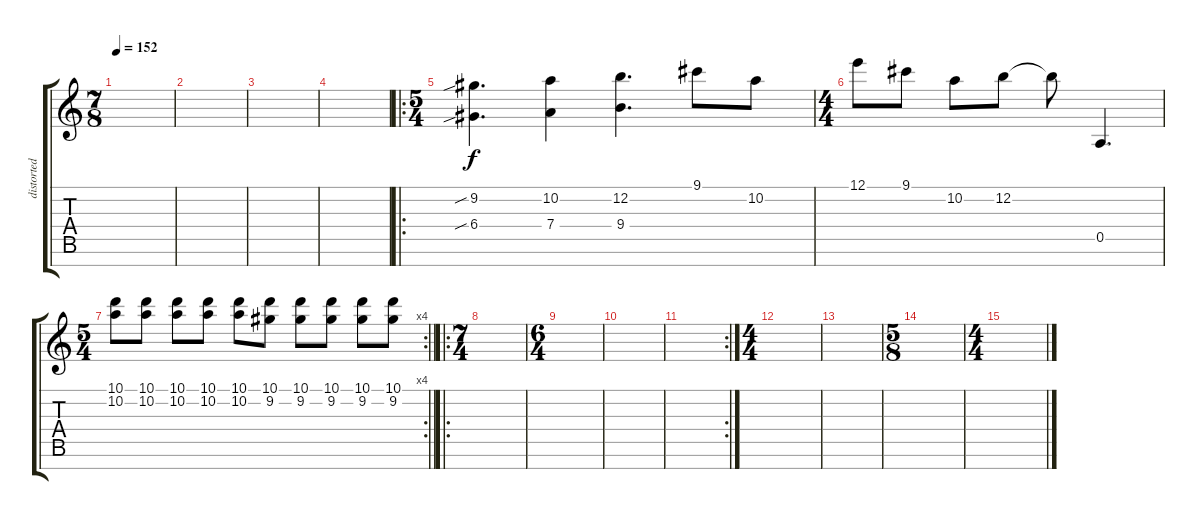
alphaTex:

\track ("distorted guitar 2" "distorted ") {instrument distortionguitar}
\staff {score tabs}
\tuning (E4 B3 G3 D3 A2 E2 B1) {hide}
\ts (7 8)
\tempo 152
\clef g2
\ks c
|
|
|
|
\ro
\ts (5 4)
(9.2{sib} 6.4{sib}).4{d} (10.2 7.4).4 (12.2 9.4).4{d} 9.1.8 10.2.8 |
\ts (4 4)
12.1.8 9.1.8 10.2.8 12.2.8 12.2{t}.8 0.5.4{d} |
\rc 4
\ts (5 4)
\barLineRight lightlight
(10.1 10.2).8 (10.1 10.2).8 (10.1 10.2).8 (10.1 10.2).8 (10.1 10.2).8 (10.1 9.2).8 (10.1 9.2).8 (10.1 9.2).8 (10.1 9.2).8 (10.1 9.2).8 |
\ro
\ts (7 4)
|
\ts (6 4)
|
|
\rc 2
|
\ts (4 4)
|
|
\ts (5 8)
|
\ts (4 4)
